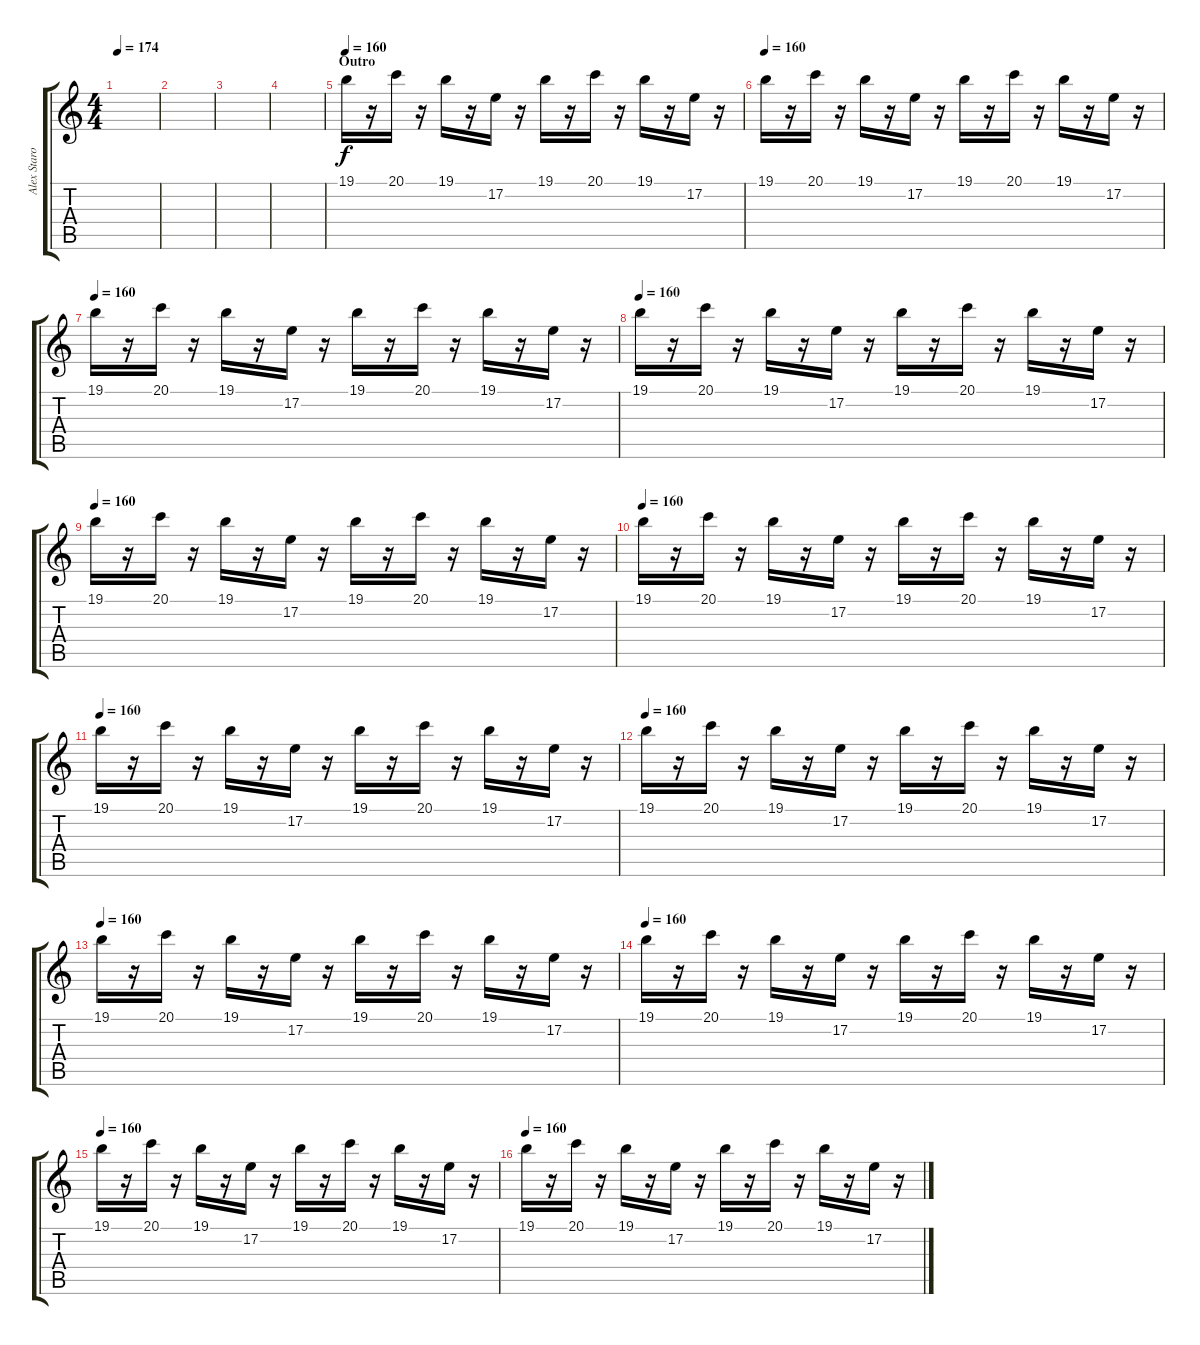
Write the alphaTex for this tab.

\track ("Alex Staropoli (Key 4)" "Alex Staro") {instrument stringensemble2}
\staff {score tabs}
\tuning (E4 B3 G3 D3 A2 E2) {hide}
\ts (4 4)
\tempo 174
\clef g2
\ks c
|
|
|
|
\section ("" "Outro")
\tempo 160
19.1.16 r.16 20.1.16 r.16 19.1.16 r.16 17.2.16 r.16 19.1.16 r.16 20.1.16 r.16 19.1.16 r.16 17.2.16 r.16 |
\tempo 160
19.1.16 r.16 20.1.16 r.16 19.1.16 r.16 17.2.16 r.16 19.1.16 r.16 20.1.16 r.16 19.1.16 r.16 17.2.16 r.16 |
\tempo 160
19.1.16 r.16 20.1.16 r.16 19.1.16 r.16 17.2.16 r.16 19.1.16 r.16 20.1.16 r.16 19.1.16 r.16 17.2.16 r.16 |
\tempo 160
19.1.16 r.16 20.1.16 r.16 19.1.16 r.16 17.2.16 r.16 19.1.16 r.16 20.1.16 r.16 19.1.16 r.16 17.2.16 r.16 |
\tempo 160
19.1.16 r.16 20.1.16 r.16 19.1.16 r.16 17.2.16 r.16 19.1.16 r.16 20.1.16 r.16 19.1.16 r.16 17.2.16 r.16 |
\tempo 160
19.1.16 r.16 20.1.16 r.16 19.1.16 r.16 17.2.16 r.16 19.1.16 r.16 20.1.16 r.16 19.1.16 r.16 17.2.16 r.16 |
\tempo 160
19.1.16 r.16 20.1.16 r.16 19.1.16 r.16 17.2.16 r.16 19.1.16 r.16 20.1.16 r.16 19.1.16 r.16 17.2.16 r.16 |
\tempo 160
19.1.16 r.16 20.1.16 r.16 19.1.16 r.16 17.2.16 r.16 19.1.16 r.16 20.1.16 r.16 19.1.16 r.16 17.2.16 r.16 |
\tempo 160
19.1.16 r.16 20.1.16 r.16 19.1.16 r.16 17.2.16 r.16 19.1.16 r.16 20.1.16 r.16 19.1.16 r.16 17.2.16 r.16 |
\tempo 160
19.1.16 r.16 20.1.16 r.16 19.1.16 r.16 17.2.16 r.16 19.1.16 r.16 20.1.16 r.16 19.1.16 r.16 17.2.16 r.16 |
\tempo 160
19.1.16 r.16 20.1.16 r.16 19.1.16 r.16 17.2.16 r.16 19.1.16 r.16 20.1.16 r.16 19.1.16 r.16 17.2.16 r.16 |
\tempo 160
19.1.16 r.16 20.1.16 r.16 19.1.16 r.16 17.2.16 r.16 19.1.16 r.16 20.1.16 r.16 19.1.16 r.16 17.2.16 r.16
